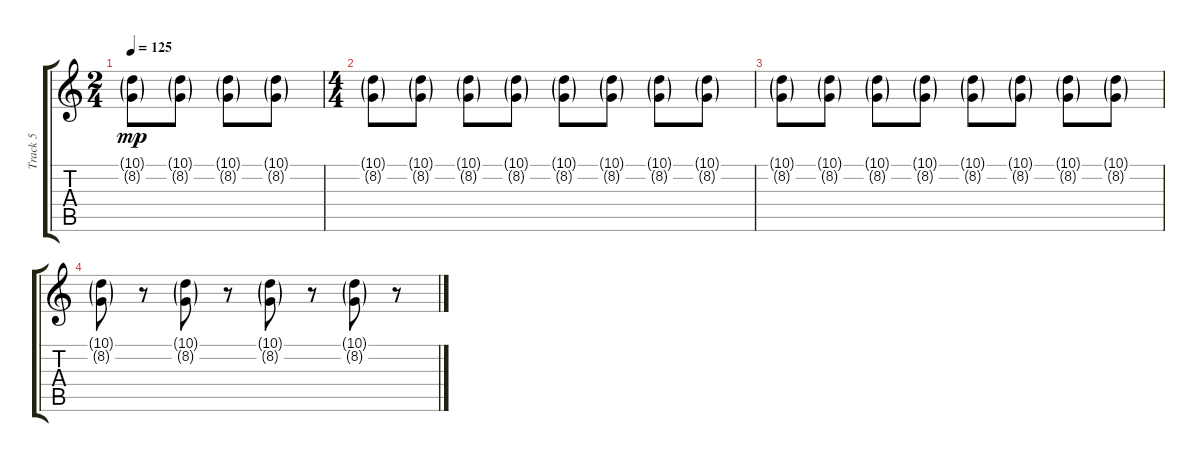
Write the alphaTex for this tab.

\track ("Track 5" "Track 5") {instrument marimba}
\staff {score tabs}
\tuning (E4 B3 G3 D3 A2 E2) {hide}
\ts (2 4)
\tempo 125
\clef g2
\ks c
(10.1{g} 8.2{g}).8{dy mp instrument marimba} (10.1{g} 8.2{g}).8 (10.1{g} 8.2{g}).8 (10.1{g} 8.2{g}).8 |
\ts (4 4)
(10.1{g} 8.2{g}).8 (10.1{g} 8.2{g}).8 (10.1{g} 8.2{g}).8 (10.1{g} 8.2{g}).8 (10.1{g} 8.2{g}).8 (10.1{g} 8.2{g}).8 (10.1{g} 8.2{g}).8 (10.1{g} 8.2{g}).8 |
(10.1{g} 8.2{g}).8 (10.1{g} 8.2{g}).8 (10.1{g} 8.2{g}).8 (10.1{g} 8.2{g}).8 (10.1{g} 8.2{g}).8 (10.1{g} 8.2{g}).8 (10.1{g} 8.2{g}).8 (10.1{g} 8.2{g}).8 |
(10.1{g} 8.2{g}).8 r.8 (10.1{g} 8.2{g}).8 r.8 (10.1{g} 8.2{g}).8 r.8 (10.1{g} 8.2{g}).8 r.8
